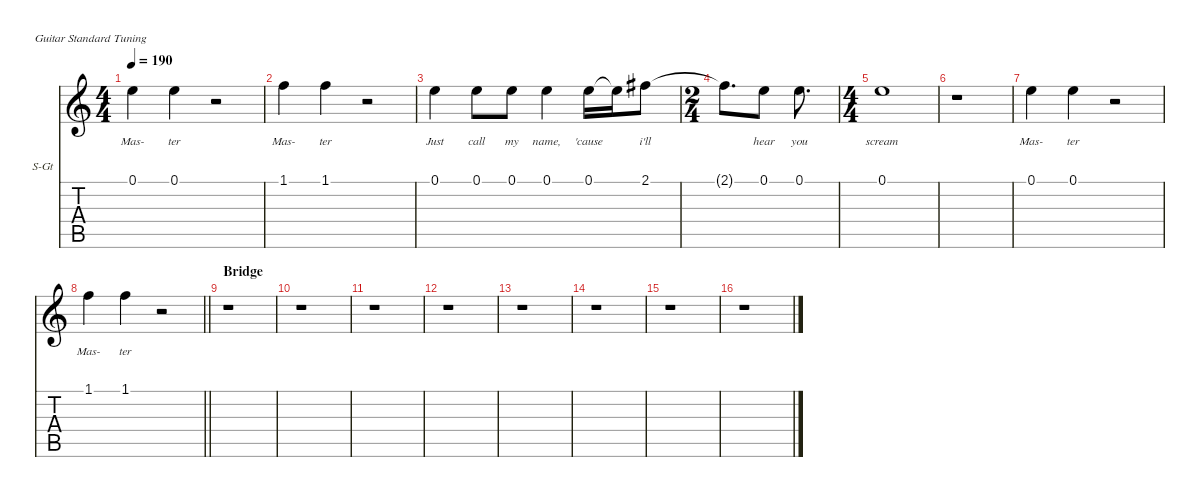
\hideDynamics
\bracketExtendMode nobrackets
\firstSystemTrackNameOrientation horizontal
\otherSystemsTrackNameOrientation horizontal
\track ("James - Vocals" "S-Gt") {instrument lead6voice}
\staff {score tabs}
\tuning (E4 B3 G3 D3 A2 E2)
\displaytranspose 12
\ts (4 4)
\beaming (8 2 2 2 2)
\tempo 190
\clef g2
\ks c
0.1.4{lyrics (0 "Mas-") lyrics (1 "") lyrics (2 "") lyrics (3 "") lyrics (4 "") dy fff} 0.1.4{lyrics (0 "ter") lyrics (1 "") lyrics (2 "") lyrics (3 "") lyrics (4 "")} r.2 |
1.1.4{lyrics (0 "Mas-") lyrics (1 "") lyrics (2 "") lyrics (3 "") lyrics (4 "")} 1.1.4{lyrics (0 "ter") lyrics (1 "") lyrics (2 "") lyrics (3 "") lyrics (4 "")} r.2 |
0.1.4{lyrics (0 "Just") lyrics (1 "") lyrics (2 "") lyrics (3 "") lyrics (4 "")} 0.1.8{lyrics (0 "call") lyrics (1 "") lyrics (2 "") lyrics (3 "") lyrics (4 "")} 0.1.8{lyrics (0 "my") lyrics (1 "") lyrics (2 "") lyrics (3 "") lyrics (4 "")} 0.1.4{lyrics (0 "name,") lyrics (1 "") lyrics (2 "") lyrics (3 "") lyrics (4 "")} 0.1.16{lyrics (0 "'cause") lyrics (1 "") lyrics (2 "") lyrics (3 "") lyrics (4 "")} 0.1{t}.16{dy f} 2.1{acc #}.8{lyrics (0 "i'll") lyrics (1 "") lyrics (2 "") lyrics (3 "") lyrics (4 "") dy fff} |
\ts (2 4)
\beaming (8 2 2)
2.1{t acc #}.8{d dy f} 0.1.8{lyrics (0 "hear") lyrics (1 "") lyrics (2 "") lyrics (3 "") lyrics (4 "") dy fff} 0.1.8{d lyrics (0 "you") lyrics (1 "") lyrics (2 "") lyrics (3 "") lyrics (4 "")} |
\ts (4 4)
\beaming (8 2 2 2 2)
0.1.1{lyrics (0 "scream") lyrics (1 "") lyrics (2 "") lyrics (3 "") lyrics (4 "")} |
r.1 |
0.1.4{lyrics (0 "Mas-") lyrics (1 "") lyrics (2 "") lyrics (3 "") lyrics (4 "")} 0.1.4{lyrics (0 "ter") lyrics (1 "") lyrics (2 "") lyrics (3 "") lyrics (4 "")} r.2 |
\barLineRight lightlight
1.1.4{lyrics (0 "Mas-") lyrics (1 "") lyrics (2 "") lyrics (3 "") lyrics (4 "")} 1.1.4{lyrics (0 "ter") lyrics (1 "") lyrics (2 "") lyrics (3 "") lyrics (4 "")} r.2 |
\section ("" "Bridge")
r.1 |
r.1 |
r.1 |
r.1 |
r.1 |
r.1 |
r.1 |
r.1
